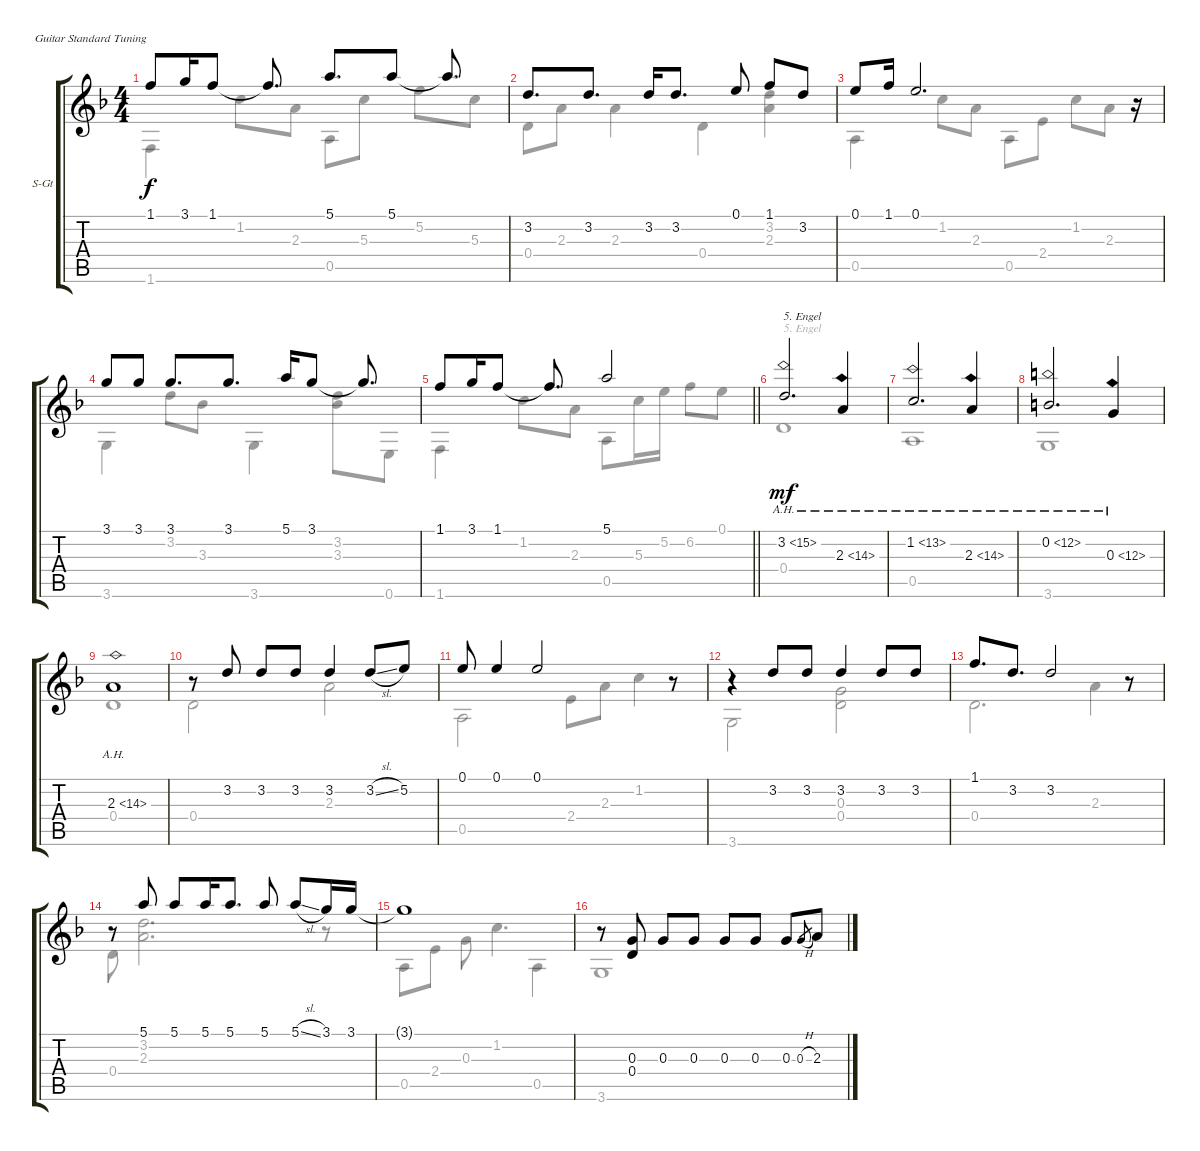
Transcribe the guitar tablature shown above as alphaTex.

\defaultSystemsLayout 4
\bracketExtendMode groupsimilarinstruments
\firstSystemTrackNameOrientation horizontal
\otherSystemsTrackNameOrientation horizontal
\track ("Steel Guitar" "S-Gt") {instrument acousticguitarsteel}
\staff {score tabs}
\tuning (E4 B3 G3 D3 A2 E2)
\voice
\ts (4 4)
\tempo (80 hide)
\clef g2
\scale
0.524286
\ks f
1.1.8{dy f} 3.1.16 1.1.8 1.1{t}.8{d} 5.1.8{d} 5.1.8 5.1{t}.8{d} |
\scale
0.475783 3.2.8{d} 3.2.8{d} 3.2.16 3.2.8{d} 0.1.8 1.1.8 3.2.8 |
\scale
0.525714 0.1.8 1.1.16 0.1.2{d} r.16 |
\scale
0.474359 3.1.8 3.1.8 3.1.8{d} 3.1.8{d} 5.1.16 3.1.8 3.1{t}.8{d} |
\scale
0.597505
\barLineRight lightlight
1.1.8 3.1.16 1.1.8 1.1{t}.8{d} 5.1.2 |
\tempo (110 hide)
\scale
0.40197 3.2{ah 12}.2{d txt "5. Engel" dy mf} 2.3{ah 12}.4 |
\scale
0.515714 1.2{ah 12}.2{d} 2.3{ah 12}.4 |
\scale
0.48433 0.2{ah 12}.2{d} 0.3{ah 12}.4 |
\scale
0.493596 2.3{ah 12}.1 |
\scale
0.506469 r.8 3.2.8 3.2.8 3.2.8 3.2.4 3.2{sl}.8 5.2.8 |
\scale
0.518571 0.1.8 0.1.4 0.1.2 r.8 |
\scale
0.481481 r.4 3.2.8 3.2.8 3.2.4 3.2.8 3.2.8 |
\scale
0.520425 1.1.8{d} 3.2.8{d} 3.2.2 r.8 |
\scale
0.480057 r.8 5.1.8 5.1.8 5.1.16 5.1.8{d} 5.1.8 5.1{sl}.8 3.1.16 3.1.16 |
\scale
0.546734 3.1{t}.1 |
\scale
0.453389 r.8 (0.3 0.4).8 0.3.8 0.3.8 0.3.8 0.3.8 0.3.8 0.3{h}.8{gr} 2.3.8
\voice
\clef g2
\ottava regular
\simile none
\scale
0.524286
\ks f
1.6.4{dy f} 1.2.8 2.3.8 0.5.8 5.3.8 5.2.8 5.3.8 |
\scale
0.475783 0.4.8 2.3.8 2.3.4 0.4.4 (2.3 3.2).4 |
\scale
0.525714 0.5.4 1.2.8 2.3.8 0.5.8 2.4.8 1.2.8 2.3.8 |
\scale
0.474359 3.6.4 3.2.8 3.3.8 3.6.4 (3.3 3.2).8 0.6.8 |
\scale
0.597505
\barLineRight lightlight
1.6.4 1.2.8 2.3.8 0.5.8 5.3.16 5.2.16 6.2.8 0.1.8 |
\scale
0.40197 0.4.1{txt "5. Engel" dy mf} |
\scale
0.515714 0.5.1 |
\scale
0.48433 3.6.1 |
\scale
0.493596 0.4.1 |
\scale
0.506469 0.4.2 2.3.2 |
\scale
0.518571 0.5.2 2.4.8 2.3.8 1.2.4 |
\scale
0.481481 3.6.2 (0.4 0.3).2 |
\scale
0.520425 0.4.2{d} 2.3.4 |
\scale
0.480057 0.4.8 (2.3 3.2).2{d} r.8 |
\scale
0.546734 0.5.8 2.4.8 0.3.8 1.2.4{d} 0.5.4 |
\scale
0.453389 3.6.1
